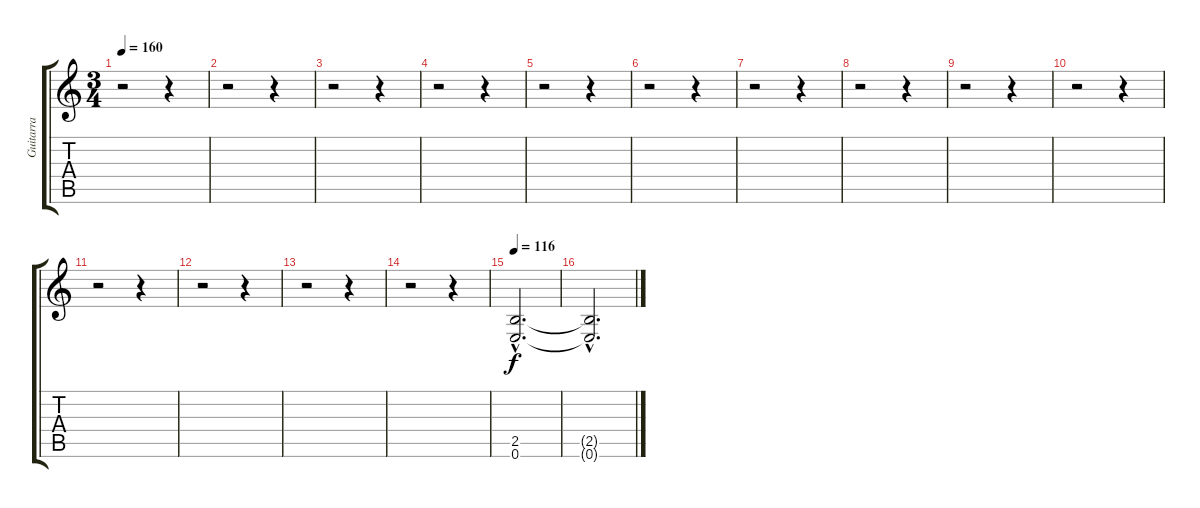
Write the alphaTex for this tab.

\track ("Guitarra" "Guitarra") {instrument distortionguitar}
\staff {score tabs}
\tuning (E4 B3 G3 D3 A2 E2) {hide}
\ts (3 4)
\tempo 160
\clef g2
\ks c
r.2{dy f} r.4 |
r.2 r.4 |
r.2 r.4 |
r.2 r.4 |
r.2 r.4 |
r.2 r.4 |
r.2 r.4 |
r.2 r.4 |
r.2 r.4 |
r.2 r.4 |
r.2 r.4 |
r.2 r.4 |
r.2 r.4 |
r.2 r.4 |
\tempo 116
(2.5{hac} 0.6{hac}).2{d} |
(2.5{hac t} 0.6{hac t}).2{d}
